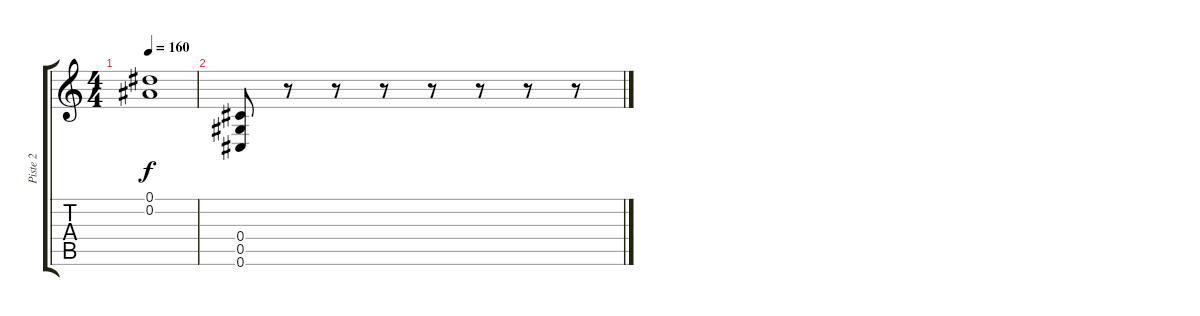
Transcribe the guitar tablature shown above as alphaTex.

\track ("Piste 2" "Piste 2") {instrument distortionguitar}
\staff {score tabs}
\tuning (Eb4 Bb3 Gb3 Db3 Ab2 Db2) {hide}
\ts (4 4)
\tempo 160
\clef g2
\ks c
(0.1{t} 0.2{t}).1{dy f} |
(0.4 0.5 0.6).8 r.8 r.8 r.8 r.8 r.8 r.8 r.8
